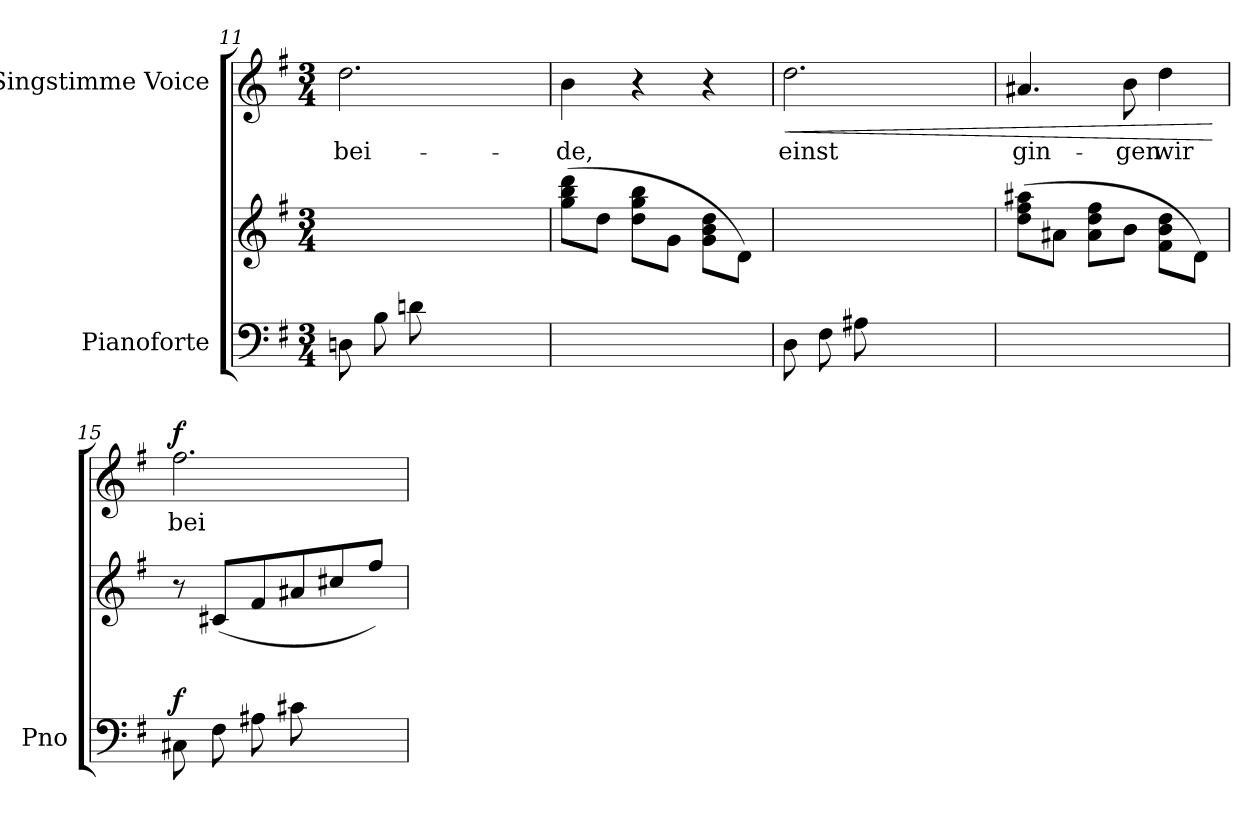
**kern	**kern	**dynam	**kern	**text	**dynam
*part2	*part2	*part2	*part1	*part1	*part1
*staff3	*staff2	*staff2/3	*staff1	*staff1	*staff1
*I"Pianoforte	*	*	*I"Singstimme Voice	*	*
*I'Pno	*	*	*	*	*
*clefF4	*clefG2	*	*clefG2	*	*
*k[f#]	*k[f#]	*	*k[f#]	*	*
*M3/4	*M3/4	*	*M3/4	*	*
=11	=11	=11	=11	=11	=11
*	*^	*	*	*	*
!	!	!	!	!	!LO:LY:b	!
(>8Dn\L	2.ryy	4.ryy	.	2.dd\	bei-	.
8B\	.	.	.	.	.	.
8dn\	.	.	.	.	.	.
4.ryy	.	8g\	.	.	.	.
.	.	8b\	.	.	.	.
.	.	8ddn\J)	.	.	.	.
=12	=12	=12	=12	=12	=12	=12
!	!	!	!	!	!LO:LY:b	!
*	*v	*v	*	*	*	*
2.ryy	(>8gg\ 8bb\ 8ddd\L	.	4b\	-de,	.
.	8dd\J	.	.	.	.
.	8dd\ 8gg\ 8bb\L	.	4r	.	.
.	8g\J	.	.	.	.
.	8g\ 8b\ 8dd\L	.	4r	.	.
.	8d\J)	.	.	.	.
=13	=13	=13	=13	=13	=13
*	*^	*	*	*	*
!	!	!	!	!	!LO:LY:b	!LO:HP:b
(>8D\L	2.ryy	4.ryy	.	2.dd\	einst	<
8F#\	.	.	.	.	.	.
8A#X\	.	.	.	.	.	.
4.ryy	.	8d\	.	.	.	.
.	.	8f#\	.	.	.	.
.	.	8a#X\J)	.	.	.	.
=14	=14	=14	=14	=14	=14	=14
!	!	!	!	!	!LO:LY:b	!
*	*v	*v	*	*	*	*
2.ryy	(>8dd\ 8ff#\ 8aa#X\L	.	4.a#X/	gin-	.
.	8a#X\J	.	.	.	.
.	8a#\ 8dd\ 8ff#\L	.	.	.	.
!	!	!	!	!LO:LY:b	!
.	8b\J	.	8b\	-gen	.
!	!	!	!	!LO:LY:b	!
.	8f#\ 8b\ 8dd\L	.	4dd\	wir	.
.	8d\J)	.	.	.	.
.	.	.	.	.	[
!!LO:LB:g=z
=15	=15	=15	=15	=15	=15
*	*^	*	*	*	*
!	!	!	!LO:DY:a=2	!	!LO:LY:b	!LO:DY:a
(<8C#X\L	8r	2ryy	f	2.ff#\	bei-	f
8F#\	(>8c#X/L	.	.	.	.	.
8A#X\	8f#/	.	.	.	.	.
8c#X\	8a#X/	.	.	.	.	.
4ryy	8cc#X/	8f#\	.	.	.	.
.	8ff#/J)	8a#X\J)	.	.	.	.
*	*v	*v	*	*	*	*
=	=	=	=	=	=
*-	*-	*-	*-	*-	*-
